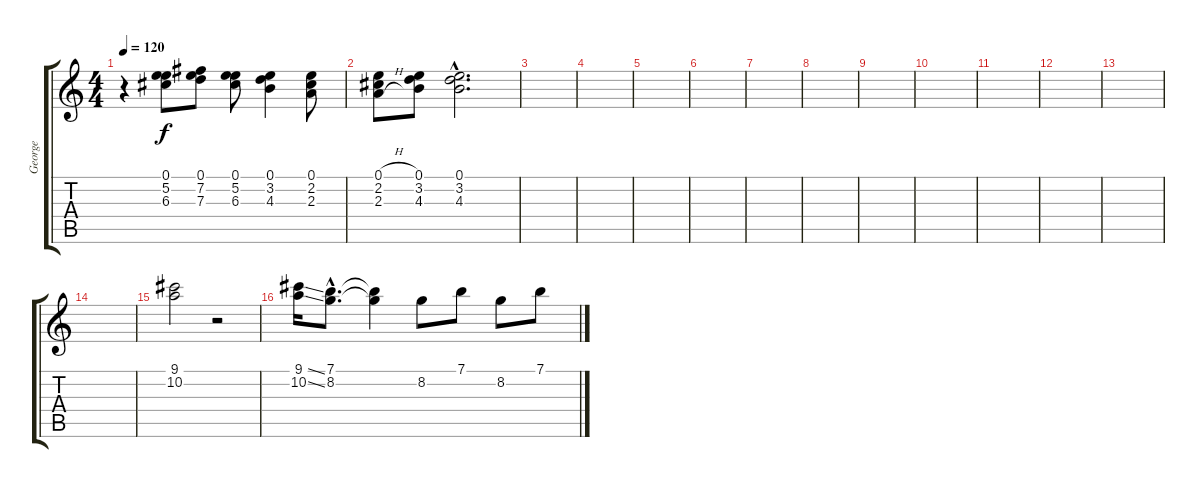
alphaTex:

\track ("George" "George") {instrument electricguitarjazz}
\staff {score tabs}
\tuning (E4 B3 G3 D3 A2 E2) {hide}
\ts (4 4)
\tempo 120
\clef g2
\ks c
r.4{dy f instrument electricguitarjazz} (0.1 5.2 6.3).8 (0.1 7.2 7.3).8 (0.1 5.2 6.3).8 (0.1 3.2 4.3).4 (0.1 2.2 2.3).8 |
(0.1{h} 2.2{h} 2.3{h}).8 (0.1 3.2 4.3).8 (0.1{hac} 3.2{hac} 4.3{hac}).2{d} |
|
|
|
|
|
|
|
|
|
|
|
|
(9.1 10.2).2 r.2 |
(9.1{ss} 10.2{ss}).16 (7.1{hac} 8.2{hac}).8{d} (7.1{t} 8.2{t}).4 8.2.8 7.1.8 8.2.8 7.1.8
